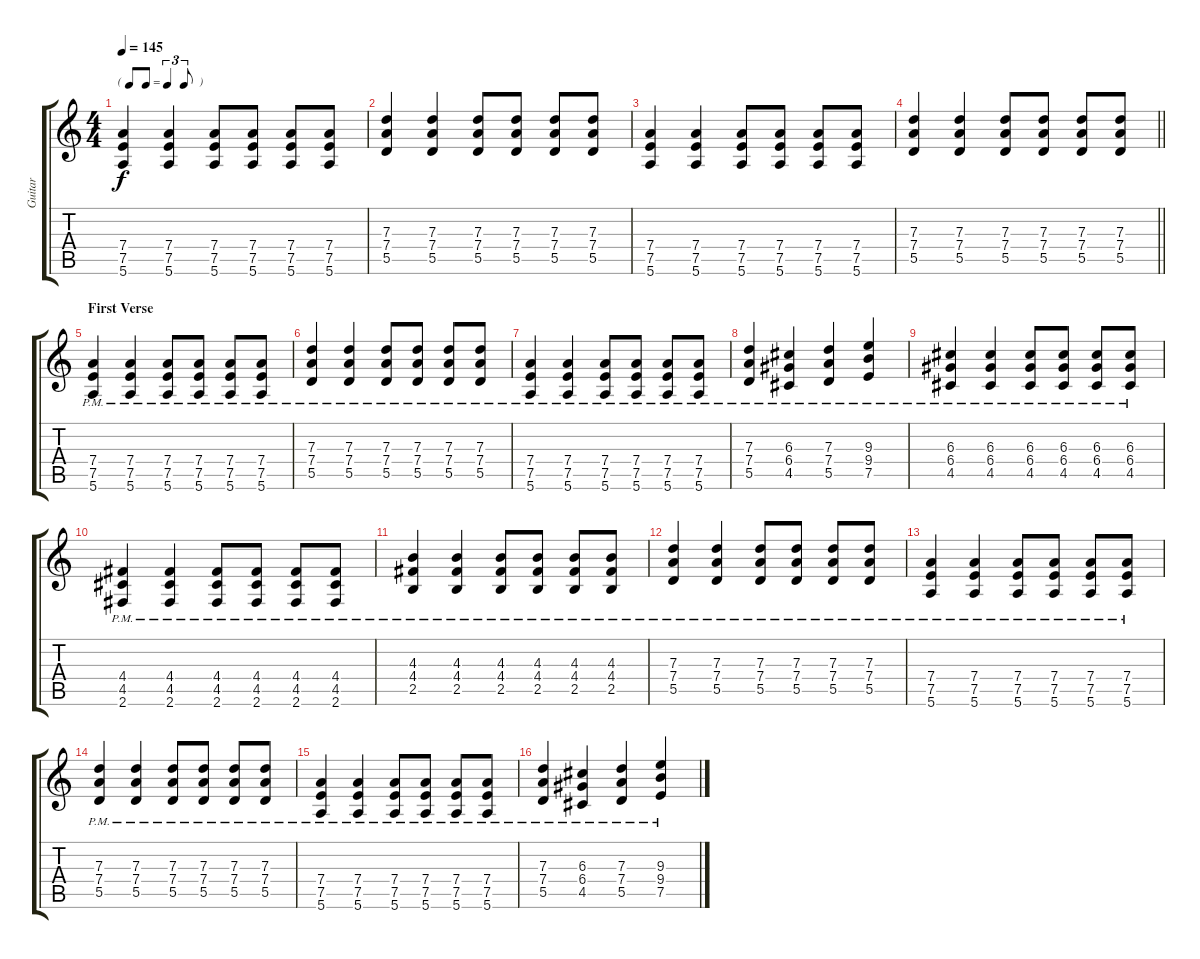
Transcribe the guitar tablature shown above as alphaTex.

\track ("Guitar" "Guitar") {instrument distortionguitar}
\staff {score tabs}
\tuning (E4 B3 G3 D3 A2 E2) {hide}
\ts (4 4)
\tf triplet8th
\tempo 145
\clef g2
\ks c
(7.4 7.5 5.6).4{dy f} (7.4 7.5 5.6).4 (7.4 7.5 5.6).8 (7.4 7.5 5.6).8 (7.4 7.5 5.6).8 (7.4 7.5 5.6).8 |
(7.3 7.4 5.5).4 (7.3 7.4 5.5).4 (7.3 7.4 5.5).8 (7.3 7.4 5.5).8 (7.3 7.4 5.5).8 (7.3 7.4 5.5).8 |
(7.4 7.5 5.6).4 (7.4 7.5 5.6).4 (7.4 7.5 5.6).8 (7.4 7.5 5.6).8 (7.4 7.5 5.6).8 (7.4 7.5 5.6).8 |
\barLineRight lightlight
(7.3 7.4 5.5).4 (7.3 7.4 5.5).4 (7.3 7.4 5.5).8 (7.3 7.4 5.5).8 (7.3 7.4 5.5).8 (7.3 7.4 5.5).8 |
\section ("" "First Verse")
(7.4{pm} 7.5{pm} 5.6{pm}).4 (7.4{pm} 7.5{pm} 5.6{pm}).4 (7.4{pm} 7.5{pm} 5.6{pm}).8 (7.4{pm} 7.5{pm} 5.6{pm}).8 (7.4{pm} 7.5{pm} 5.6{pm}).8 (7.4{pm} 7.5{pm} 5.6{pm}).8 |
(7.3{pm} 7.4{pm} 5.5{pm}).4 (7.3{pm} 7.4{pm} 5.5{pm}).4 (7.3{pm} 7.4{pm} 5.5{pm}).8 (7.3{pm} 7.4{pm} 5.5{pm}).8 (7.3{pm} 7.4{pm} 5.5{pm}).8 (7.3{pm} 7.4{pm} 5.5{pm}).8 |
(7.4{pm} 7.5{pm} 5.6{pm}).4 (7.4{pm} 7.5{pm} 5.6{pm}).4 (7.4{pm} 7.5{pm} 5.6{pm}).8 (7.4{pm} 7.5{pm} 5.6{pm}).8 (7.4{pm} 7.5{pm} 5.6{pm}).8 (7.4{pm} 7.5{pm} 5.6{pm}).8 |
(7.3{pm} 7.4{pm} 5.5{pm}).4 (6.3{pm} 6.4{pm} 4.5{pm}).4 (7.3{pm} 7.4{pm} 5.5{pm}).4 (9.3{pm} 9.4{pm} 7.5{pm}).4 |
(6.3{pm} 6.4{pm} 4.5{pm}).4 (6.3{pm} 6.4{pm} 4.5{pm}).4 (6.3{pm} 6.4{pm} 4.5{pm}).8 (6.3{pm} 6.4{pm} 4.5{pm}).8 (6.3{pm} 6.4{pm} 4.5{pm}).8 (6.3{pm} 6.4{pm} 4.5{pm}).8 |
(4.4{pm} 4.5{pm} 2.6{pm}).4 (4.4{pm} 4.5{pm} 2.6{pm}).4 (4.4{pm} 4.5{pm} 2.6{pm}).8 (4.4{pm} 4.5{pm} 2.6{pm}).8 (4.4{pm} 4.5{pm} 2.6{pm}).8 (4.4{pm} 4.5{pm} 2.6{pm}).8 |
(4.3{pm} 4.4{pm} 2.5{pm}).4 (4.3{pm} 4.4{pm} 2.5{pm}).4 (4.3{pm} 4.4{pm} 2.5{pm}).8 (4.3{pm} 4.4{pm} 2.5{pm}).8 (4.3{pm} 4.4{pm} 2.5{pm}).8 (4.3{pm} 4.4{pm} 2.5{pm}).8 |
(7.3{pm} 7.4{pm} 5.5{pm}).4 (7.3{pm} 7.4{pm} 5.5{pm}).4 (7.3{pm} 7.4{pm} 5.5{pm}).8 (7.3{pm} 7.4{pm} 5.5{pm}).8 (7.3{pm} 7.4{pm} 5.5{pm}).8 (7.3{pm} 7.4{pm} 5.5{pm}).8 |
(7.4{pm} 7.5{pm} 5.6{pm}).4 (7.4{pm} 7.5{pm} 5.6{pm}).4 (7.4{pm} 7.5{pm} 5.6{pm}).8 (7.4{pm} 7.5{pm} 5.6{pm}).8 (7.4{pm} 7.5{pm} 5.6{pm}).8 (7.4{pm} 7.5{pm} 5.6{pm}).8 |
(7.3{pm} 7.4{pm} 5.5{pm}).4 (7.3{pm} 7.4{pm} 5.5{pm}).4 (7.3{pm} 7.4{pm} 5.5{pm}).8 (7.3{pm} 7.4{pm} 5.5{pm}).8 (7.3{pm} 7.4{pm} 5.5{pm}).8 (7.3{pm} 7.4{pm} 5.5{pm}).8 |
(7.4{pm} 7.5{pm} 5.6{pm}).4 (7.4{pm} 7.5{pm} 5.6{pm}).4 (7.4{pm} 7.5{pm} 5.6{pm}).8 (7.4{pm} 7.5{pm} 5.6{pm}).8 (7.4{pm} 7.5{pm} 5.6{pm}).8 (7.4{pm} 7.5{pm} 5.6{pm}).8 |
(7.3{pm} 7.4{pm} 5.5{pm}).4 (6.3{pm} 6.4{pm} 4.5{pm}).4 (7.3{pm} 7.4{pm} 5.5{pm}).4 (9.3{pm} 9.4{pm} 7.5{pm}).4
